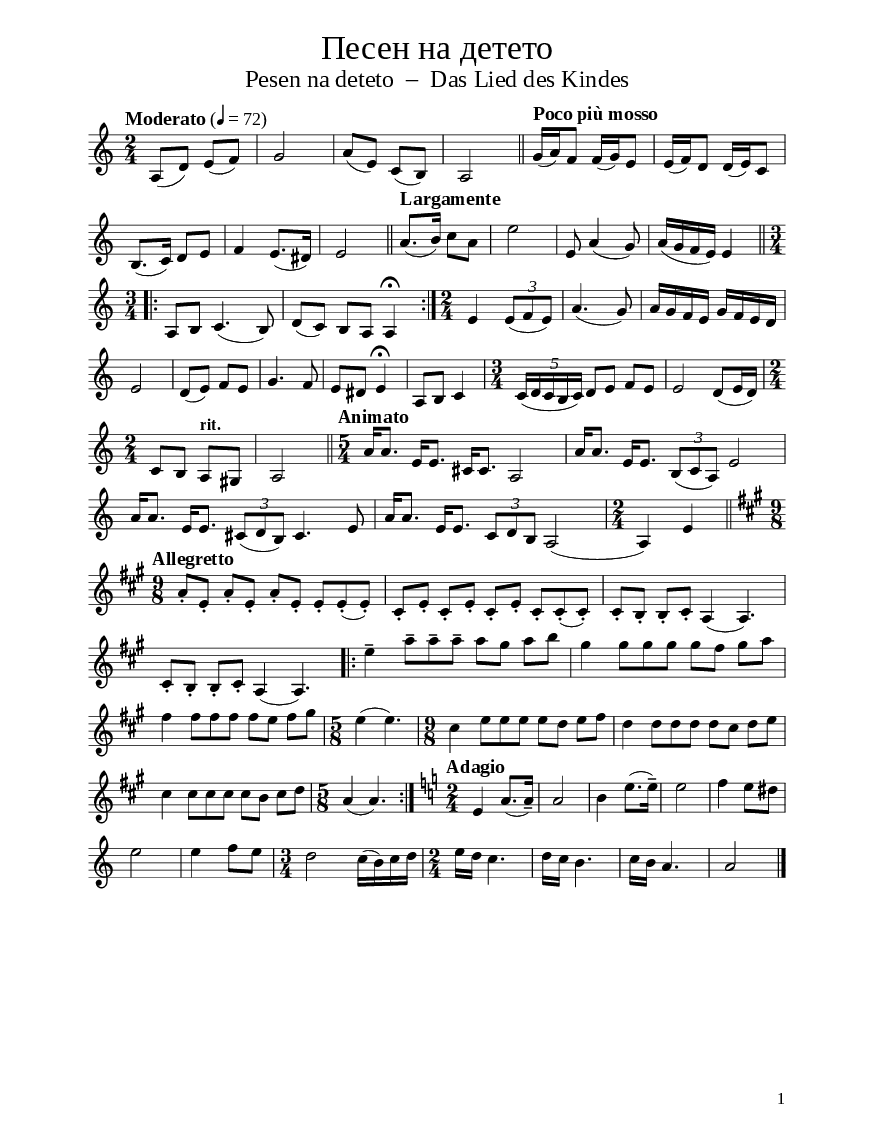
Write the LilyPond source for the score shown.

\version "2.24.2"

% include paper part and global functions
\include "include/globals.ily"
\bookpart {
  \label #'ref164
  \tocItem \markup "Песен на детето – Pesen na deteto"
  \paper {
    % the system system spacing is custom here so do not include bookpart-paper.ily
    print-all-headers = ##t
    print-page-number = ##t
    print-first-page-number = ##t

    % put page numbers on the bottom
    oddHeaderMarkup = \markup ""
    evenHeaderMarkup = \markup ""
    oddFooterMarkup = \markup
    \fill-line {
      ""
      \if \should-print-page-number \fromproperty #'page:page-number-string
    }
    evenFooterMarkup = \markup
    \fill-line {
      \if \should-print-page-number \fromproperty #'page:page-number-string
      ""
    }

    left-margin = 1.5\cm
    right-margin = 1.5\cm
    top-margin = 1.6\cm
    bottom-margin = 1.2\cm
    ragged-bottom = ##t % do not spread the staves to fill the whole vertical space

    % change distance between staves
    system-system-spacing =
    #'((basic-distance . 9)
       (minimum-distance . 6)
       (padding . 1)
       (stretchability . 9))
  }

  \header {
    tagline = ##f
  }

  \score {
    \include "include/score-layout.ily"

    \new Voice \absolute {
      \clef treble
      \key a \minor
      \time 2/4
      \tempoFunc "Moderato" 4 "72"
      a8 ( d'8 ) e'8 ( f'8 ) | % 2
      g'2 | % 3
      a'8 ( e'8 ) c'8 ( b8 ) | % 4
      a2 \bar "||" | % 5
      \tempo "Poco più mosso"
      g'16
      ( a'16 ) f'8 f'16 ( g'16 )
      e'8 | % 6
      e'16 ( f'16 ) d'8 d'16 ( e'16 ) c'8 \break | % 7
      b8. ( c'16 ) d'8 e'8 | % 8
      f'4 e'8. ( dis'16 ) | % 9

      e'2 \bar "||"
      \tempo "Largamente"
      a'8.  ( b'16 ) c''8 a'8 | % 11
      e''2 | % 12
      e'8 a'4 ( g'8 ) | % 13
      a'16 ( g'16 f'16 e'16 ) e'4 \break | % 14
      \time 3/4   \bar ".|:-||" 
      a8 b8 c'4. ( b8 ) | % 15
      d'8 ( [c'8] ) b8 [a8] a4 \fermata
      \bar ":|."
      | % 16

      \time 2/4  e'4 \once \override TupletBracket.stencil = ##f
      \times 2/3  {
        e'8( f'8 e'8 )
      }
      | % 17
      a'4. ( g'8 ) | % 18
      a'16 g'16 f'16 e'16 g'16 f'16 e'16 d'16 \break | % 19
      e'2 |
      d'8 ( e'8 ) f'8 e'8 | % 21
      g'4. f'8 | % 22
      e'8 dis'8 e'4 \fermata | % 23
      a8 b8 c'4 | % 24
      \time 3/4  \once \override TupletBracket.stencil = ##f
      \times 4/5  {
        c'16 ( d'16 c'16 b16 c'16)
      }
      d'8 [e'8] f'8 [e'8] | % 25
      e'2 d'8 ( e'16 d'16 ) \break | % 26
      \time 2/4  c'8 b8 a8^\markup{ \bold {rit.} } gis8 | % 27
      a2 \bar "||"
      \time 5/4  | % 28
      \tempo "Animato"
      a'16  a'8. e'16 e'8. cis'16 cis'8. a2 | % 29
      a'16 a'8. e'16 e'8. \once \override TupletBracket.stencil = ##f
      \times 2/3  {
        b8 ( c'8 a8 )
      }
      e'2 \break |
      a'16 a'8. e'16 e'8. \once \override TupletBracket.stencil = ##f
      \times 2/3  {
        cis'8 ( d'8 b8 )
      }
      cis'4. e'8 | % 31
      a'16 a'8. e'16 e'8. \once \override TupletBracket.stencil = ##f
      \times 2/3  {
        c'8 d'8 b8
      }
      a2 ( | % 32
      \time 2/4  a4 ) e'4 \bar "||"
      \break | % 33
      \key a \major \time 9/8 | % 33
      \tempo "Allegretto"
      a'8  -. [e'8 -. ] a'8 -. [e'8 -.] a'8 -. [e'8]
      -. e'8 -. e'8 ( -. e'8 ) -. | % 34
      cis'8 -. [e'8 -.] cis'8 -. [e'8 -.] cis'8 -. [e'8 -.] cis'8 -. cis'8 ( -.
      cis'8 ) -. | % 35
      cis'8 -. [b8 -.] b8 -. [cis'8 -.] a4 ( a4. ) \break | % 36
      cis'8 -. [ b8 -.] b8 -. [cis'8 -.] a4 ( a4. ) | % 37
      \bar ".|:"
      e''4 -- a''8 -- [a''8 -- a''8 -- ] % 38
      a''8 [gis''8] a''8 [b''8] | gis''4 gis''8 [gis''8 gis''8]  % 39
      gis''8 [fis''8] gis''8 [a''8] | fis''4 fis''8 [fis''8 fis''8]
      fis''8 [e''8] fis''8 [gis''8] | \time 5/8 e''4 ( e''4. ) | % 41
      \time 9/8  cis''4 e''8 [e''8 e''8] e''8 [d''8] e''8 [fis''8] | d''4 d''8 [d''8 d''8]
      d''8 [cis''8] d''8 [e''8] | cis''4 cis''8 [cis''8 cis''8] % 44
      cis''8 [b'8] cis''8 [d''8] \time 5/8 a'4 ( a'4. )
      \bar ":|."
      | % 45
      \tempo "Adagio"
      \key a \minor \time 2/4 | % 45
      e'4
      a'8. ( a'16 ) -- | % 46
      a'2 | % 47
      b'4 e''8. ( e''16 ) -- | % 48
      e''2 | % 49
      f''4 e''8 dis''8 \break |
      e''2 | % 51
      e''4 f''8 e''8 | % 52
      \time 3/4  d''2 c''16 ( b'16 ) c''16 d''16 | % 53
      \time 2/4  e''16 d''16 c''4. | % 54
      d''16 c''16 b'4. | % 55
      c''16 b'16 a'4. | % 56
      a'2 \bar "|."
    }

    \addlyrics {

    }

    \addlyrics {

    }
    \header {
      title = \titleFunc " Песен на детето " "Pesen na deteto  –  Das Lied des Kindes"
    }

    \midi{}

  } % score
  %\markup \dc-two "D.C." "con repitione"

  \pageBreak

  % include foreign translation(s) of the song
  %\include "../../lyrics/de/020_bratstvo_edinstvo_lyrics_de.ly"

} % bookpart
